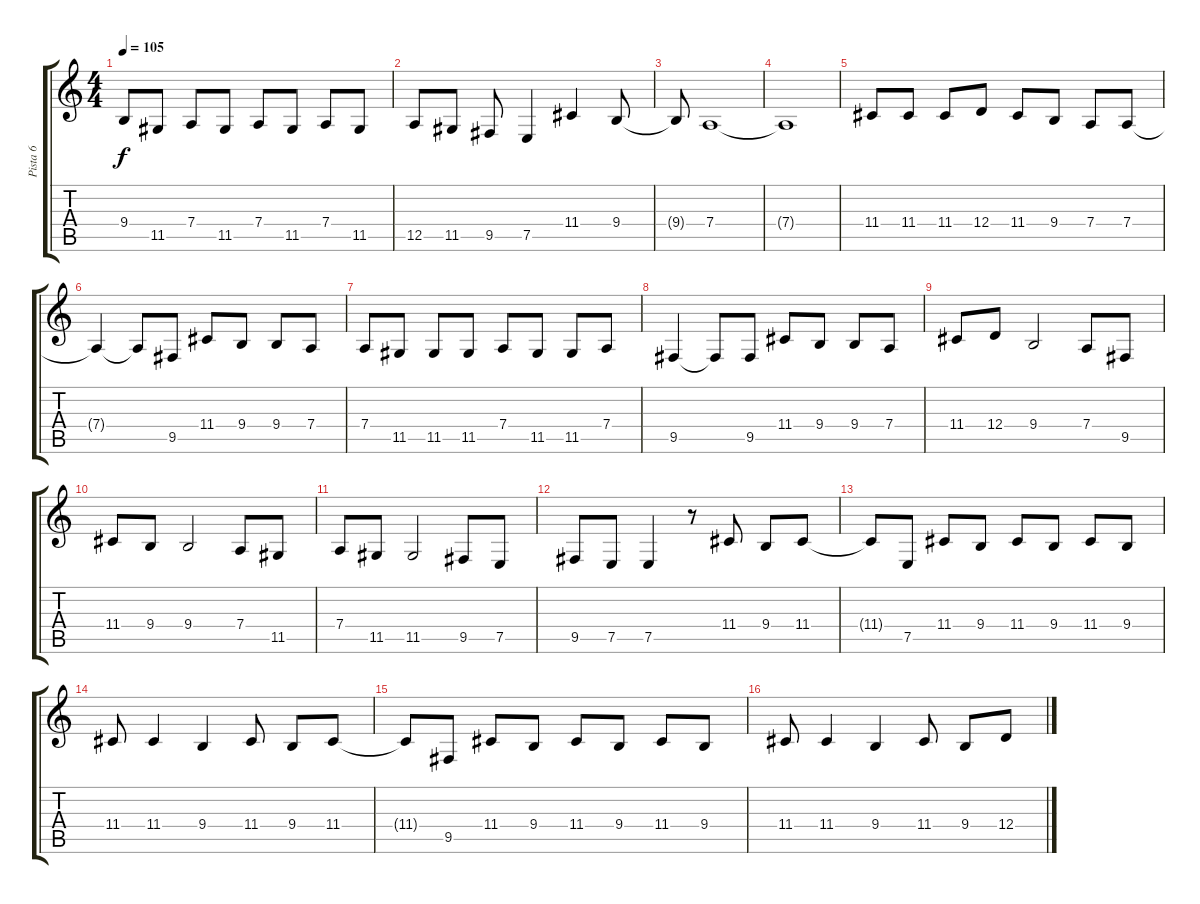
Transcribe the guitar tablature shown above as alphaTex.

\track ("Pista 6" "Pista 6") {instrument flute}
\staff {score tabs}
\tuning (E4 B3 G3 D3 A2 E2) {hide}
\ts (4 4)
\tempo 105
\clef g2
\ks c
9.4{t}.8{dy f} 11.5.8 7.4.8 11.5.8 7.4.8 11.5.8 7.4.8 11.5.8 |
12.5.8 11.5.8 9.5.8 7.5.4 11.4.4 9.4.8 |
9.4{t}.8 7.4.1{volume 3} |
7.4{t}.1 |
11.4.8{volume 16} 11.4.8 11.4.8 12.4.8 11.4.8 9.4.8 7.4.8 7.4.8 |
7.4{t}.4 7.4{t}.8 9.5.8 11.4.8 9.4.8 9.4.8 7.4.8 |
7.4.8 11.5.8 11.5.8 11.5.8 7.4.8 11.5.8 11.5.8 7.4.8 |
9.5.4 9.5{t}.8 9.5.8 11.4.8 9.4.8 9.4.8 7.4.8 |
11.4.8 12.4.8 9.4.2 7.4.8 9.5.8 |
11.4.8 9.4.8 9.4.2 7.4.8 11.5.8 |
7.4.8 11.5.8 11.5.2 9.5.8 7.5.8 |
9.5.8 7.5.8 7.5.4 r.8 11.4.8 9.4.8 11.4.8 |
11.4{t}.8 7.5.8 11.4.8 9.4.8 11.4.8 9.4.8 11.4.8 9.4.8 |
11.4.8 11.4.4 9.4.4 11.4.8 9.4.8 11.4.8 |
11.4{t}.8 9.5.8 11.4.8 9.4.8 11.4.8 9.4.8 11.4.8 9.4.8 |
11.4.8 11.4.4 9.4.4 11.4.8 9.4.8 12.4.8
